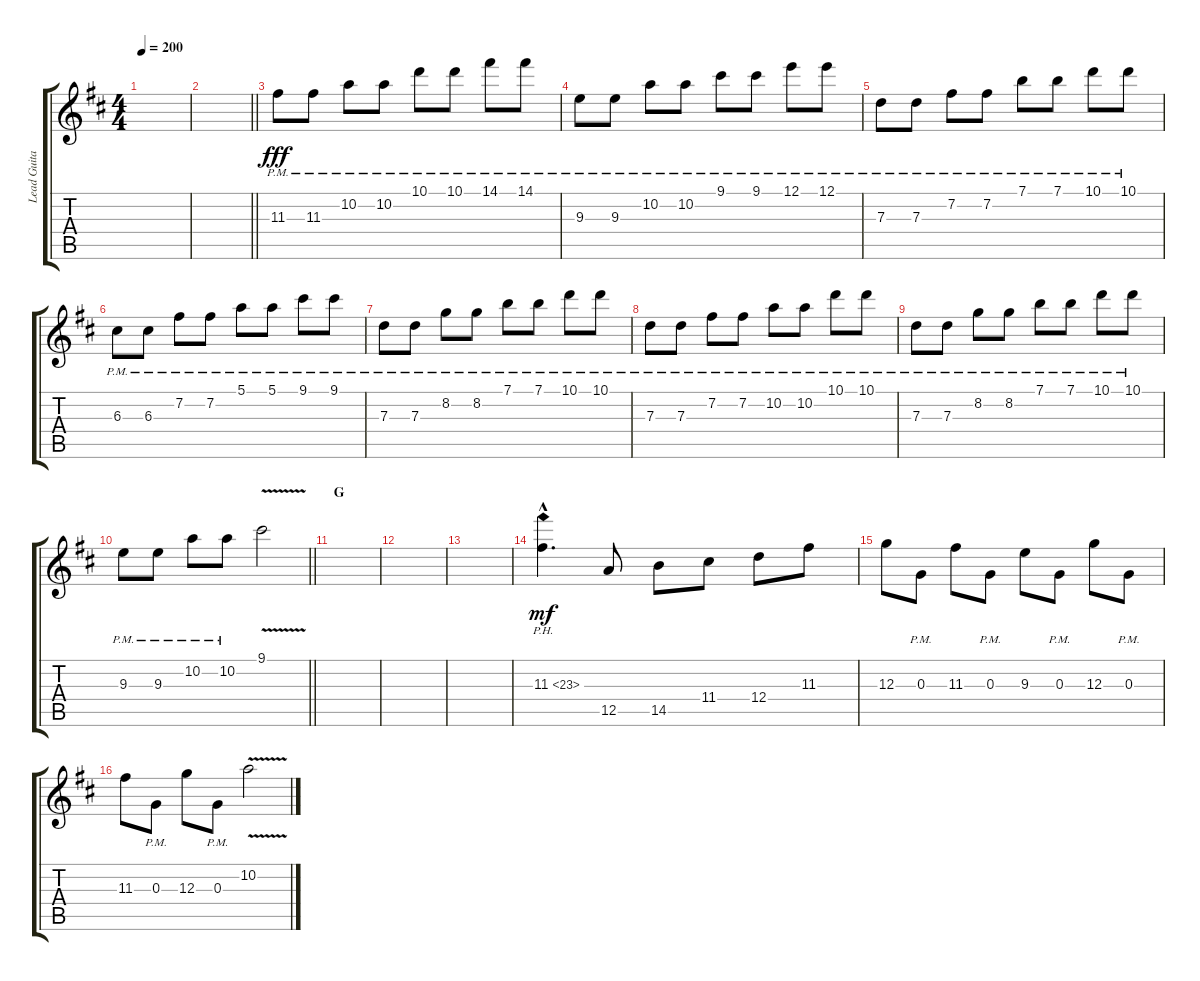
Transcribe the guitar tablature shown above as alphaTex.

\track ("Lead Guitar(Right ch.)" "Lead Guita") {instrument distortionguitar}
\staff {score tabs}
\tuning (E4 B3 G3 D3 A2 E2) {hide}
\ts (4 4)
\tempo 200
\clef g2
\ks d
|
\barLineRight lightlight
|
11.3{pm}.8{dy fff} 11.3{pm}.8 10.2{pm}.8 10.2{pm}.8 10.1{pm}.8 10.1{pm}.8 14.1{pm}.8 14.1{pm}.8 |
9.3{pm}.8 9.3{pm}.8 10.2{pm}.8 10.2{pm}.8 9.1{pm}.8 9.1{pm}.8 12.1{pm}.8 12.1{pm}.8 |
7.3{pm}.8 7.3{pm}.8 7.2{pm}.8 7.2{pm}.8 7.1{pm}.8 7.1{pm}.8 10.1{pm}.8 10.1{pm}.8 |
6.3{pm}.8 6.3{pm}.8 7.2{pm}.8 7.2{pm}.8 5.1{pm}.8 5.1{pm}.8 9.1{pm}.8 9.1{pm}.8 |
7.3{pm}.8 7.3{pm}.8 8.2{pm}.8 8.2{pm}.8 7.1{pm}.8 7.1{pm}.8 10.1{pm}.8 10.1{pm}.8 |
7.3{pm}.8 7.3{pm}.8 7.2{pm}.8 7.2{pm}.8 10.2{pm}.8 10.2{pm}.8 10.1{pm}.8 10.1{pm}.8 |
7.3{pm}.8 7.3{pm}.8 8.2{pm}.8 8.2{pm}.8 7.1{pm}.8 7.1{pm}.8 10.1{pm}.8 10.1{pm}.8 |
\barLineRight lightlight
9.3{pm}.8 9.3{pm}.8 10.2{pm}.8 10.2{pm}.8 9.1{v}.2 |
\section ("" "G")
|
|
|
11.3{ph 12 hac}.4{d dy mf} 12.5.8 14.5.8 11.4.8 12.4.8 11.3.8 |
12.3.8 0.3{pm}.8 11.3.8 0.3{pm}.8 9.3.8 0.3{pm}.8 12.3.8 0.3{pm}.8 |
11.3.8 0.3{pm}.8 12.3.8 0.3{pm}.8 10.2{v}.2
